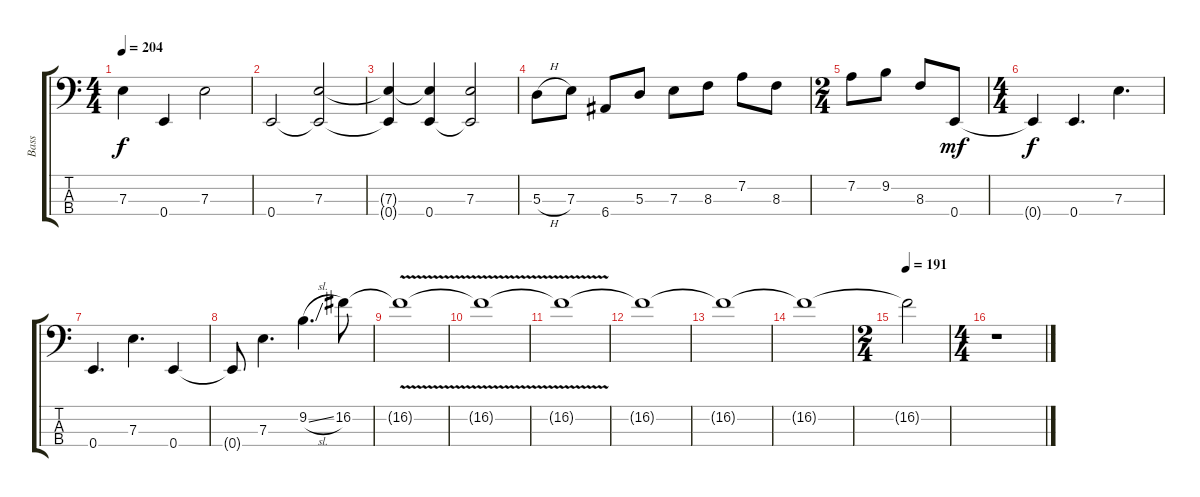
\track ("Bass" "Bass") {instrument electricbassfinger}
\staff {score tabs}
\tuning (G2 D2 A1 E1) {hide}
\ts (4 4)
\tempo 204
\clef f4
\ks c
7.3{t}.4{dy f} 0.4.4 7.3.2 |
0.4.2 (7.3 0.4{t}).2 |
(7.3{t} 0.4{t}).4 (7.3{t} 0.4).4 (7.3 0.4{t}).2 |
5.3{h}.8 7.3.8 6.4.8 5.3.8 7.3.8 8.3.8 7.2.8 8.3.8 |
\ts (2 4)
7.2.8 9.2.8 8.3.8 0.4.8{dy mf} |
\ts (4 4)
0.4{t}.4{dy f} 0.4.4{d} 7.3.4{d} |
0.4.4{d} 7.3.4{d} 0.4.4 |
0.4{t}.8 7.3.4{d} 9.2{sl}.4{d} 16.2.8 |
16.2{v t}.1 |
16.2{v t}.1{volume 15} |
16.2{t}.1 |
16.2{t}.1{volume 6} |
16.2{t}.1 |
16.2{t}.1 |
\ts (2 4)
\tempo 191
16.2{t}.2 |
\ts (4 4)
r.1{volume 15}
